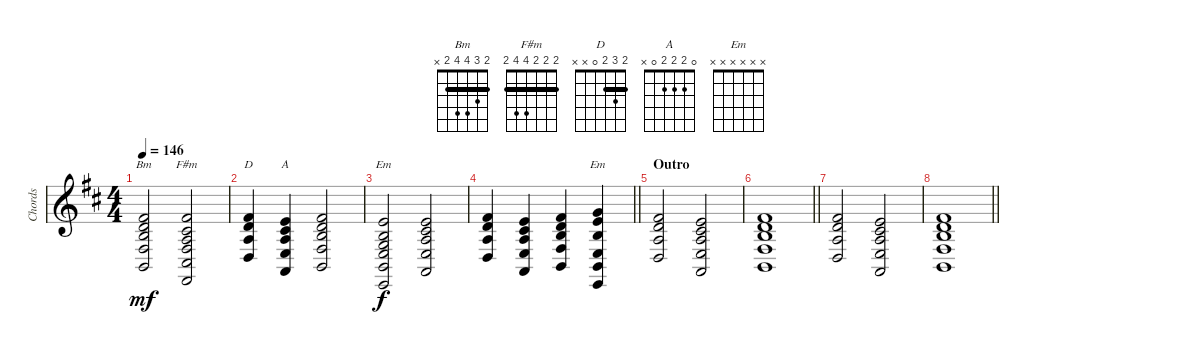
\track ("Chords" "Chords") {instrument stringensemble1}
\staff {score}
\tuning (E4 B3 G3 D3 A2 E2) {hide}
\chord ("Bm" 2 3 4 4 2 x) {barre 2}
\chord ("F#m" 2 2 2 4 4 2) {barre 2}
\chord ("D" 2 3 2 0 x x) {barre 2}
\chord ("A" 0 2 2 2 0 x)
\chord ("Em" 0 0 0 2 2 0)
\chord ("Em" x x x x x x)
\ts (4 4)
\tempo 146
\clef g2
\ks bminor
(2.1 3.2 4.3 4.4 2.5).2{ch "Bm" dy mf} (2.1 2.2 2.3 4.4 4.5 2.6).2{ch "F#m"} |
(2.1 3.2 2.3 0.4).4{ch "D"} (0.1 2.2 2.3 2.4 0.5).4{ch "A"} (2.1 3.2 4.3 4.4 2.5).2 |
(0.1 0.2 0.3 2.4 2.5 0.6).2{ch "Em" dy f} (0.1 2.2 2.3 2.4 0.5).2 |
\barLineRight lightlight
(2.1 3.2 2.3 0.4).4 (0.1 2.2 2.3 2.4 0.5).4 (2.1 3.2 4.3 4.4 2.5).4 (3.1 5.2 4.3 2.4 2.5 0.6).4{ch "Em"} |
\section ("" "Outro")
(2.1 3.2 2.3 0.4).2 (0.1 2.2 2.3 2.4 0.5).2 |
\barLineRight lightlight
(2.1 3.2 4.3 4.4 2.5).1 |
(2.1 3.2 2.3 0.4).2 (0.1 2.2 2.3 2.4 0.5).2 |
\barLineRight lightlight
(2.1 3.2 4.3 4.4 2.5).1
